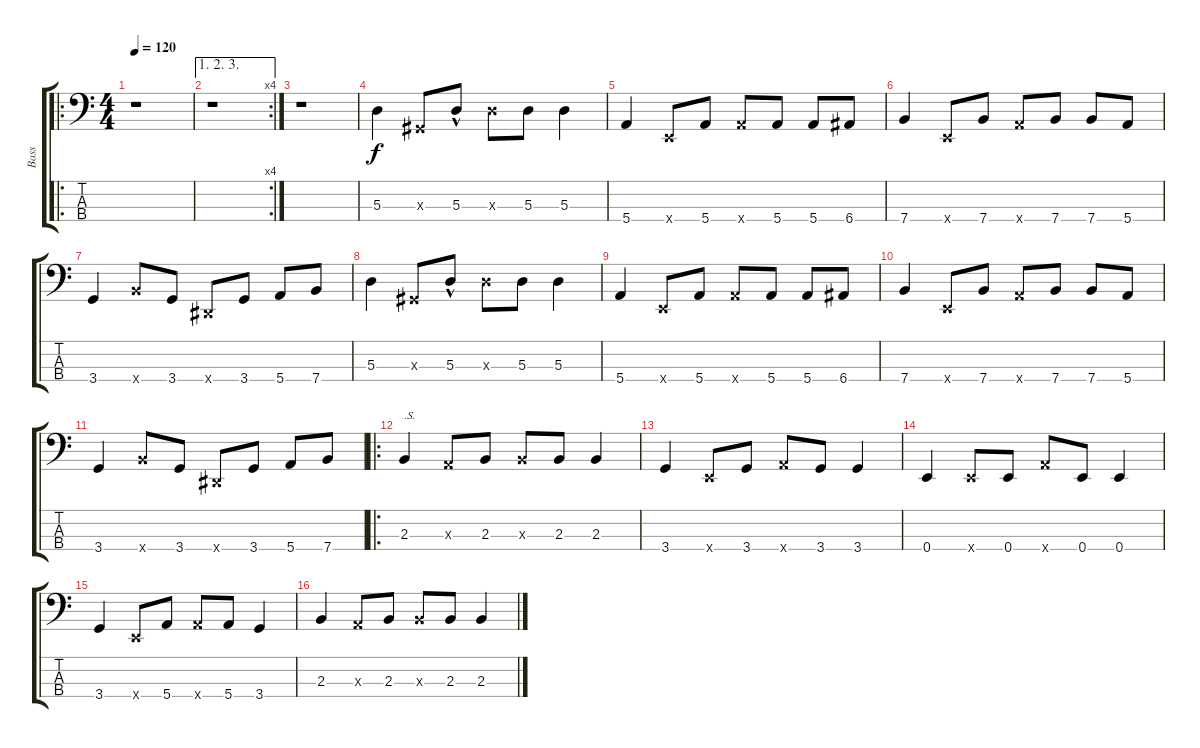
\track ("Bass" "Bass") {instrument acousticbass}
\staff {score tabs}
\tuning (G2 D2 A1 E1) {hide}
\ro
\ts (4 4)
\tempo 120
\clef f4
\ks c
r.1{dy f instrument acousticbass} |
\ae (1 2 3)
\rc 4
r.1 |
r.1 |
5.3.4 -1.3{x}.8 5.3{hac}.8 5.3{x}.8 5.3.8 5.3.4 |
5.4.4 0.4{x}.8 5.4.8 5.4{x}.8 5.4.8 5.4.8 6.4.8 |
7.4.4 0.4{x}.8 7.4.8 5.4{x}.8 7.4.8 7.4.8 5.4.8 |
3.4.4 7.4{x}.8 3.4.8 -1.4{x}.8 3.4.8 5.4.8 7.4.8 |
5.3.4 -1.3{x}.8 5.3{hac}.8 5.3{x}.8 5.3.8 5.3.4 |
5.4.4 0.4{x}.8 5.4.8 5.4{x}.8 5.4.8 5.4.8 6.4.8 |
7.4.4 0.4{x}.8 7.4.8 5.4{x}.8 7.4.8 7.4.8 5.4.8 |
3.4.4 7.4{x}.8 3.4.8 -1.4{x}.8 3.4.8 5.4.8 7.4.8 |
\ro
2.3.4{txt ".S."} 0.3{x}.8 2.3.8 2.3{x}.8 2.3.8 2.3.4 |
3.4.4 0.4{x}.8 3.4.8 5.4{x}.8 3.4.8 3.4.4 |
0.4.4 0.4{x}.8 0.4.8 5.4{x}.8 0.4.8 0.4.4 |
3.4.4 0.4{x}.8 5.4.8 5.4{x}.8 5.4.8 3.4.4 |
2.3.4 0.3{x}.8 2.3.8 2.3{x}.8 2.3.8 2.3.4
